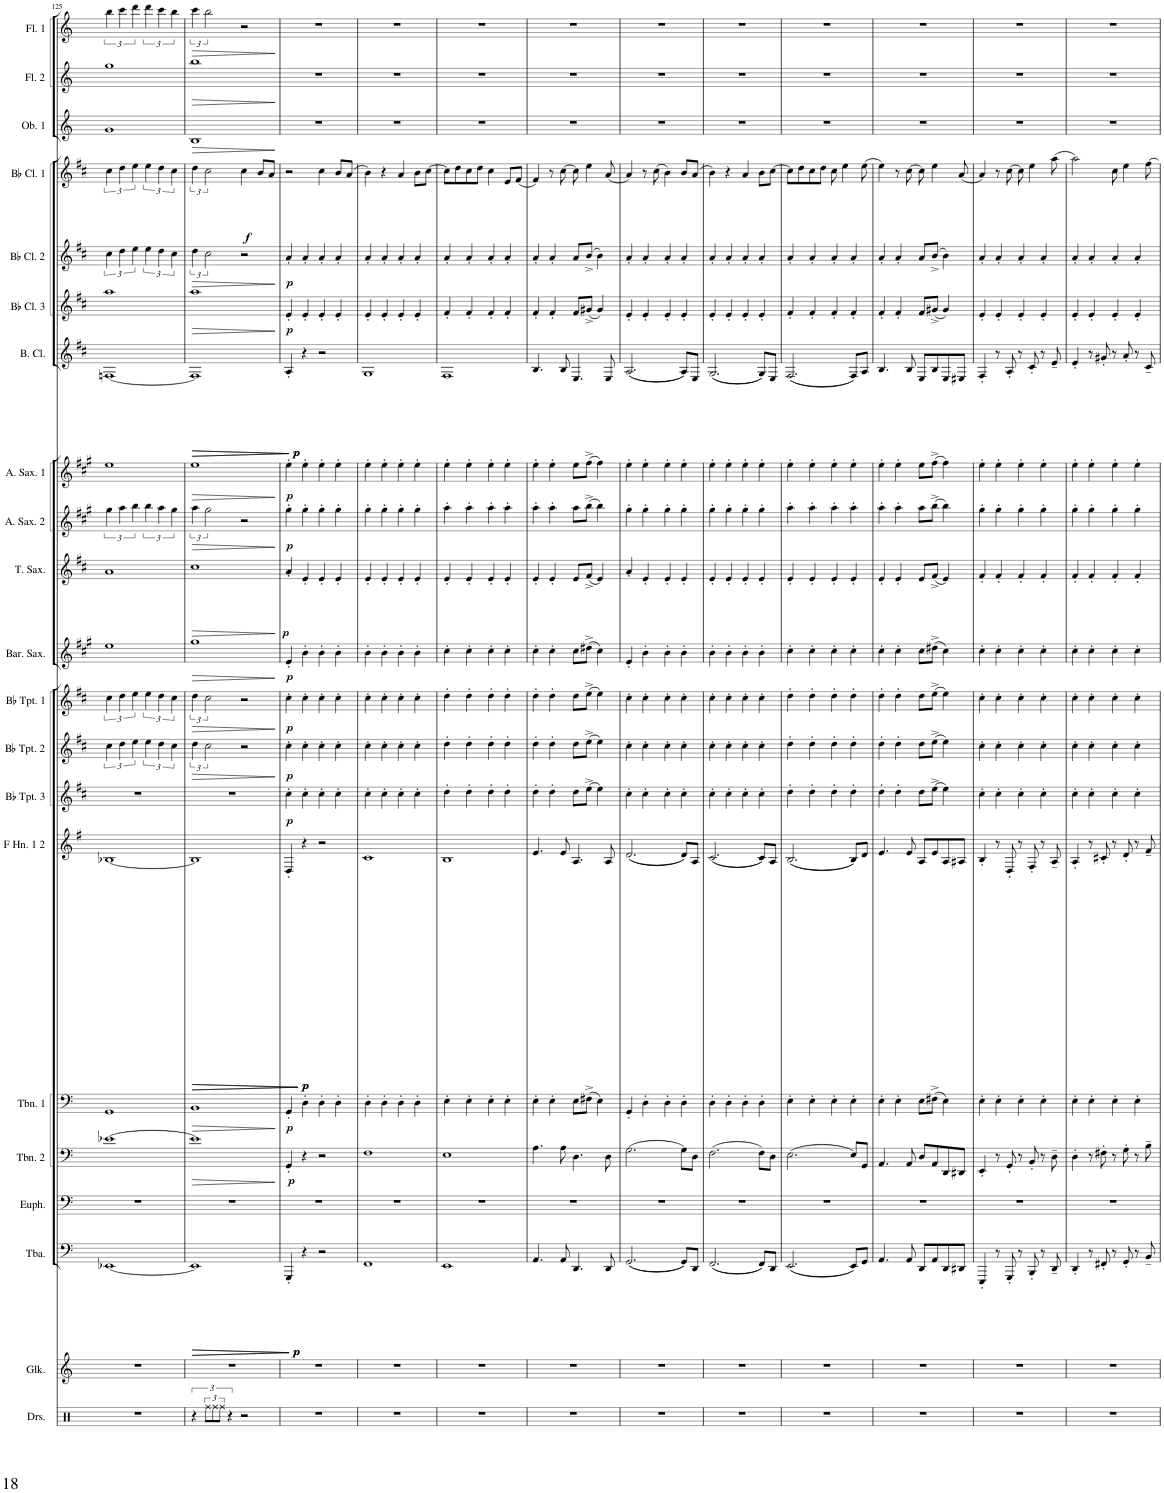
**kern	**kern	**kern	**dynam	**kern	**kern	**dynam	**kern	**dynam	**kern	**dynam	**kern	**dynam	**kern	**dynam	**kern	**dynam	**kern	**dynam	**kern	**dynam	**kern	**dynam	**kern	**dynam	**kern	**dynam	**kern	**dynam	**kern	**dynam	**kern	**dynam	**kern	**dynam	**kern	**dynam	**kern	**dynam
*part21	*part20	*part19	*part19	*part18	*part17	*part17	*part16	*part16	*part15	*part15	*part14	*part14	*part13	*part13	*part12	*part12	*part11	*part11	*part10	*part10	*part9	*part9	*part8	*part8	*part7	*part7	*part6	*part6	*part5	*part5	*part4	*part4	*part3	*part3	*part2	*part2	*part1	*part1
*staff21	*staff20	*staff19	*staff19	*staff18	*staff17	*staff17	*staff16	*staff16	*staff15	*staff15	*staff14	*staff14	*staff13	*staff13	*staff12	*staff12	*staff11	*staff11	*staff10	*staff10	*staff9	*staff9	*staff8	*staff8	*staff7	*staff7	*staff6	*staff6	*staff5	*staff5	*staff4	*staff4	*staff3	*staff3	*staff2	*staff2	*staff1	*staff1
*I"Drumset	*I"Glockenspiel	*I"Tuba	*	*I"Euphonium	*I"Trombone 2	*	*I"Trombone 1	*	*I"F Horn 1 &amp; 2	*	*I"Bb Trumpet 3	*	*I"Bb Trumpet 2	*	*I"Bb Trumpet 1	*	*I"Baritone Saxophone	*	*I"Tenor Saxophone	*	*I"Alto Saxophone 2	*	*I"Alto Saxophone 1	*	*I"Bass Clarinet	*	*I"Bb Clarinet 3	*	*I"Bb Clarinet 2	*	*I"Bb Clarinet 1	*	*I"Oboe 1	*	*I"Flute 2	*	*I"Flute 1	*
*I'Drs.	*I'Glk.	*I'Tba.	*	*I'Euph.	*I'Tbn. 2	*	*I'Tbn. 1	*	*I'F Hn. 1 2	*	*I'Bb Tpt. 3	*	*I'Bb Tpt. 2	*	*I'Bb Tpt. 1	*	*I'Bar. Sax.	*	*I'T. Sax.	*	*I'A. Sax. 2	*	*I'A. Sax. 1	*	*I'B. Cl.	*	*I'Bb Cl. 3	*	*I'Bb Cl. 2	*	*I'Bb Cl. 1	*	*I'Ob. 1	*	*I'Fl. 2	*	*I'Fl. 1	*
!!LO:PB:g=z
*clefX	*clefG2	*clefF4	*	*clefF4	*clefF4	*	*clefF4	*	*clefG2	*	*clefG2	*	*clefG2	*	*clefG2	*	*clefG2	*	*clefG2	*	*clefG2	*	*clefG2	*	*clefG2	*	*clefG2	*	*clefG2	*	*clefG2	*	*clefG2	*	*clefG2	*	*clefG2	*
*	*Trd-14c-24	*	*	*	*	*	*	*	*Trd4c7	*	*Trd1c2	*	*Trd1c2	*	*Trd1c2	*	*Trd12c21	*	*Trd8c14	*	*Trd5c9	*	*Trd5c9	*	*Trd8c14	*	*Trd1c2	*	*Trd1c2	*	*Trd1c2	*	*	*	*	*	*	*
*k[]	*k[]	*k[]	*	*k[]	*k[]	*	*k[]	*	*k[f#]	*	*k[f#c#]	*	*k[f#c#]	*	*k[f#c#]	*	*k[f#c#g#]	*	*k[f#c#]	*	*k[f#c#g#]	*	*k[f#c#g#]	*	*k[f#c#]	*	*k[f#c#]	*	*k[f#c#]	*	*k[f#c#]	*	*k[]	*	*k[]	*	*k[]	*
*M4/4	*M4/4	*M4/4	*	*M4/4	*M4/4	*	*M4/4	*	*M4/4	*	*M4/4	*	*M4/4	*	*M4/4	*	*M4/4	*	*M4/4	*	*M4/4	*	*M4/4	*	*M4/4	*	*M4/4	*	*M4/4	*	*M4/4	*	*M4/4	*	*M4/4	*	*M4/4	*
=125	=125	=125	=125	=125	=125	=125	=125	=125	=125	=125	=125	=125	=125	=125	=125	=125	=125	=125	=125	=125	=125	=125	=125	=125	=125	=125	=125	=125	=125	=125	=125	=125	=125	=125	=125	=125	=125	=125
1r	1r	[1EE-X	.	1r	[1e-X	.	1GG	.	[1B-X	.	1r	.	6cc#\	.	6cc#\	.	1ee	.	1a	.	6gg#\	.	1ee	.	[1Fn	.	1aa	.	6cc#\	.	6cc#\	.	1g	.	1gg	.	6bb\	.
.	.	.	.	.	.	.	.	.	.	.	.	.	6dd\	.	6dd\	.	.	.	.	.	6aa\	.	.	.	.	.	.	.	6dd\	.	6dd\	.	.	.	.	.	6ccc\	.
.	.	.	.	.	.	.	.	.	.	.	.	.	6ee\	.	6ee\	.	.	.	.	.	6bb\	.	.	.	.	.	.	.	6ee\	.	6ee\	.	.	.	.	.	6ddd\	.
.	.	.	.	.	.	.	.	.	.	.	.	.	6ee\	.	6ee\	.	.	.	.	.	6bb\	.	.	.	.	.	.	.	6ee\	.	6ee\	.	.	.	.	.	6ddd\	.
.	.	.	.	.	.	.	.	.	.	.	.	.	6dd\	.	6dd\	.	.	.	.	.	6aa\	.	.	.	.	.	.	.	6dd\	.	6dd\	.	.	.	.	.	6ccc\	.
.	.	.	.	.	.	.	.	.	.	.	.	.	6cc#\	.	6cc#\	.	.	.	.	.	6gg#\	.	.	.	.	.	.	.	6cc#\	.	6cc#\	.	.	.	.	.	6bb\	.
=126	=126	=126	=126	=126	=126	=126	=126	=126	=126	=126	=126	=126	=126	=126	=126	=126	=126	=126	=126	=126	=126	=126	=126	=126	=126	=126	=126	=126	=126	=126	=126	=126	=126	=126	=126	=126	=126	=126
!	!	!	!LO:HP:b	!	!	!	!	!	!	!	!	!	!	!	!	!	!	!	!	!	!	!	!	!	!	!	!	!	!	!	!	!	!	!	!	!	!	!
!	!	!	!LO:HP:n=1:b	!	!	!LO:HP:b	!	!LO:HP:b	!	!LO:HP:b	!	!	!	!	!	!	!	!	!	!	!	!	!	!	!	!	!	!	!	!	!	!	!	!	!	!	!	!
!	!	!	!	!	!	!	!	!	!	!LO:HP:n=1:b	!	!	!	!LO:HP:b	!	!LO:HP:b	!	!LO:HP:b	!	!LO:HP:b	!	!LO:HP:b	!	!LO:HP:b	!	!LO:HP:b	!	!	!	!	!	!	!	!	!	!	!	!
!	!	!	!	!	!	!	!	!	!	!	!	!	!	!	!	!	!	!	!	!	!	!	!	!	!	!LO:HP:n=1:b	!	!LO:HP:b	!	!LO:HP:b	!	!	!	!LO:HP:b	!	!LO:HP:b	!	!LO:HP:b
6r	1r	1EE-]	> >	1r	1e-]	>	1BB	>	1B-]	> >	1r	.	6dd\	>	6dd\	>	1gg#	>	1cc#	>	6aa\	>	1ee	>	1F]	> >	1aa	>	6dd\	>	6dd\	.	1B	>	1bb	>	6ccc\	>
18Rff\L	.	.	.	.	.	.	.	.	.	.	.	.	3cc#\	.	3cc#\	.	.	.	.	.	3gg#\	.	.	.	.	.	.	.	3cc#\	.	3cc#\	.	.	.	.	.	3bb\	.
18Rff\	.	.	.	.	.	.	.	.	.	.	.	.	.	.	.	.	.	.	.	.	.	.	.	.	.	.	.	.	.	.	.	.	.	.	.	.	.	.
18Rff\J	.	.	.	.	.	.	.	.	.	.	.	.	.	.	.	.	.	.	.	.	.	.	.	.	.	.	.	.	.	.	.	.	.	.	.	.	.	.
6r	.	.	.	.	.	.	.	.	.	.	.	.	.	.	.	.	.	.	.	.	.	.	.	.	.	.	.	.	.	.	.	.	.	.	.	.	.	.
!	!	!	!	!	!	!	!	!	!	!	!	!	!	!	!	!	!	!	!	!	!	!	!	!	!	!	!	!	!	!	!	!LO:DY:b	!	!	!	!	!	!
2r	.	.	.	.	.	.	.	.	.	.	.	.	2r	.	2r	.	.	.	.	.	2r	.	.	.	.	.	.	.	2r	.	4cc#\	f	.	.	.	.	2r	.
.	.	.	.	.	.	.	.	.	.	.	.	.	.	.	.	.	.	.	.	.	.	.	.	.	.	.	.	.	.	.	8b/L	.	.	.	.	.	.	.
.	.	.	.	.	.	.	.	.	.	.	.	.	.	.	.	.	.	.	.	.	.	.	.	.	.	.	.	.	.	.	8a/J	.	.	.	.	.	.	.
.	.	.	]	.	.	]	.	]	.	]	.	.	.	]	.	]	.	]	.	]	.	]	.	]	.	]	.	]	.	]	.	.	.	]	.	]	.	]
=127	=127	=127	=127	=127	=127	=127	=127	=127	=127	=127	=127	=127	=127	=127	=127	=127	=127	=127	=127	=127	=127	=127	=127	=127	=127	=127	=127	=127	=127	=127	=127	=127	=127	=127	=127	=127	=127	=127
!	!	!	!LO:DY:b	!	!	!	!	!	!	!	!	!	!	!	!	!	!	!	!	!	!	!	!	!	!	!	!	!	!	!	!	!	!	!	!	!	!	!
!	!	!	!LO:DY:n=1:b	!	!	!LO:DY:b	!	!LO:DY:b	!	!LO:DY:b	!	!	!	!	!	!	!	!	!	!	!	!	!	!	!	!	!	!	!	!	!	!	!	!	!	!	!	!
!	!	!	!	!	!	!	!	!	!	!LO:DY:n=1:b	!	!LO:DY:b	!	!LO:DY:b	!	!LO:DY:b	!	!LO:DY:b	!	!LO:DY:b	!	!LO:DY:b	!	!LO:DY:b	!	!LO:DY:b	!	!	!	!	!	!	!	!	!	!	!	!
!	!	!	!	!	!	!	!	!	!	!	!	!	!	!	!	!	!	!	!	!	!	!	!	!	!	!LO:DY:n=1:b	!	!LO:DY:b	!	!LO:DY:b	!	!	!	!	!	!	!	!
1r	1r	4GGG'/	p p	1r	4GG'/	p	4GG'/	p	4D'/	p p	4cc#'\	p	4cc#'\	p	4cc#'\	p	4e'/	p	4a'/	p	4gg#'\	p	4ee'\	p	4A'/	p p	4e'/	p	4a'/	p	2r	.	1r	.	1r	.	1r	.
.	.	4r	]	.	4r	.	4D'\	.	4r	]	4cc#'\	.	4cc#'\	.	4cc#'\	.	4b'\	.	4e'/	.	4gg#'\	.	4ee'\	.	4r	]	4e'/	.	4a'/	.	.	.	.	.	.	.	.	.
.	.	2r	.	.	2r	.	4D'\	.	2r	.	4cc#'\	.	4cc#'\	.	4cc#'\	.	4b'\	.	4e'/	.	4gg#'\	.	4ee'\	.	2r	.	4e'/	.	4a'/	.	4cc#\	.	.	.	.	.	.	.
.	.	.	.	.	.	.	4D'\	.	.	.	4cc#'\	.	4cc#'\	.	4cc#'\	.	4b'\	.	4e'/	.	4gg#'\	.	4ee'\	.	.	.	4e'/	.	4a'/	.	8b/L	.	.	.	.	.	.	.
.	.	.	.	.	.	.	.	.	.	.	.	.	.	.	.	.	.	.	.	.	.	.	.	.	.	.	.	.	.	.	(8a/J	.	.	.	.	.	.	.
=128	=128	=128	=128	=128	=128	=128	=128	=128	=128	=128	=128	=128	=128	=128	=128	=128	=128	=128	=128	=128	=128	=128	=128	=128	=128	=128	=128	=128	=128	=128	=128	=128	=128	=128	=128	=128	=128	=128
1r	1r	1FF	.	1r	1F	.	4D'\	.	1c	.	4cc#'\	.	4cc#'\	.	4cc#'\	.	4b'\	.	4e'/	.	4gg#'\	.	4ee'\	.	1G	.	4e'/	.	4a'/	.	4b\)	.	1r	.	1r	.	1r	.
.	.	.	.	.	.	.	4D'\	.	.	.	4cc#'\	.	4cc#'\	.	4cc#'\	.	4b'\	.	4e'/	.	4gg#'\	.	4ee'\	.	.	.	4e'/	.	4a'/	.	4r	.	.	.	.	.	.	.
.	.	.	.	.	.	.	4D'\	.	.	.	4cc#'\	.	4cc#'\	.	4cc#'\	.	4b'\	.	4e'/	.	4gg#'\	.	4ee'\	.	.	.	4e'/	.	4a'/	.	4a/	.	.	.	.	.	.	.
.	.	.	.	.	.	.	4D'\	.	.	.	4cc#'\	.	4cc#'\	.	4cc#'\	.	4b'\	.	4e'/	.	4gg#'\	.	4ee'\	.	.	.	4e'/	.	4a'/	.	8b\L	.	.	.	.	.	.	.
.	.	.	.	.	.	.	.	.	.	.	.	.	.	.	.	.	.	.	.	.	.	.	.	.	.	.	.	.	.	.	[8cc#\J	.	.	.	.	.	.	.
=129	=129	=129	=129	=129	=129	=129	=129	=129	=129	=129	=129	=129	=129	=129	=129	=129	=129	=129	=129	=129	=129	=129	=129	=129	=129	=129	=129	=129	=129	=129	=129	=129	=129	=129	=129	=129	=129	=129
1r	1r	1EE	.	1r	1E	.	4E'\	.	1B	.	4dd'\	.	4dd'\	.	4dd'\	.	4cc#'\	.	4e'/	.	4aa'\	.	4ee'\	.	1F#	.	4f#'/	.	4a'/	.	8cc#\L]	.	1r	.	1r	.	1r	.
.	.	.	.	.	.	.	.	.	.	.	.	.	.	.	.	.	.	.	.	.	.	.	.	.	.	.	.	.	.	.	8dd\	.	.	.	.	.	.	.
.	.	.	.	.	.	.	4E'\	.	.	.	4dd'\	.	4dd'\	.	4dd'\	.	4cc#'\	.	4e'/	.	4aa'\	.	4ee'\	.	.	.	4f#'/	.	4a'/	.	8cc#\	.	.	.	.	.	.	.
.	.	.	.	.	.	.	.	.	.	.	.	.	.	.	.	.	.	.	.	.	.	.	.	.	.	.	.	.	.	.	8dd\J	.	.	.	.	.	.	.
.	.	.	.	.	.	.	4E'\	.	.	.	4dd'\	.	4dd'\	.	4dd'\	.	4cc#'\	.	4e'/	.	4aa'\	.	4ee'\	.	.	.	4f#'/	.	4a'/	.	4cc#\	.	.	.	.	.	.	.
.	.	.	.	.	.	.	4E'\	.	.	.	4dd'\	.	4dd'\	.	4dd'\	.	4cc#'\	.	4e'/	.	4aa'\	.	4ee'\	.	.	.	4f#'/	.	4a'/	.	8e/L	.	.	.	.	.	.	.
.	.	.	.	.	.	.	.	.	.	.	.	.	.	.	.	.	.	.	.	.	.	.	.	.	.	.	.	.	.	.	(8f#/J	.	.	.	.	.	.	.
=130	=130	=130	=130	=130	=130	=130	=130	=130	=130	=130	=130	=130	=130	=130	=130	=130	=130	=130	=130	=130	=130	=130	=130	=130	=130	=130	=130	=130	=130	=130	=130	=130	=130	=130	=130	=130	=130	=130
1r	1r	4.AA/	.	1r	4.A\	.	4E'\	.	4.e/	.	4dd'\	.	4dd'\	.	4dd'\	.	4cc#'\	.	4e'/	.	4aa'\	.	4ee'\	.	4.B/	.	4f#'/	.	4a'/	.	4f#/)	.	1r	.	1r	.	1r	.
.	.	.	.	.	.	.	4E'\	.	.	.	4dd'\	.	4dd'\	.	4dd'\	.	4cc#'\	.	4e'/	.	4aa'\	.	4ee'\	.	.	.	4f#'/	.	4a'/	.	8r	.	.	.	.	.	.	.
.	.	8AA/	.	.	8A\	.	.	.	8e/	.	.	.	.	.	.	.	.	.	.	.	.	.	.	.	8B/	.	.	.	.	.	[8cc#\	.	.	.	.	.	.	.
.	.	4.DD/	.	.	4.D\	.	8E\L	.	4.A/	.	8dd\L	.	8dd\L	.	8dd\L	.	8cc#\L	.	8e/L	.	8aa\L	.	8ee\L	.	4.E/	.	8f#/L	.	8a/L	.	8cc#\]	.	.	.	.	.	.	.
.	.	.	.	.	.	.	(8F#X^\J	.	.	.	(8ee^\J	.	(8ee^\J	.	(8ee^\J	.	(8dd#X^\J	.	(8f#^/J	.	(8bb^\J	.	(8ff#^\J	.	.	.	(8g#X^/J	.	(8b^/J	.	4ee\	.	.	.	.	.	.	.
.	.	.	.	.	.	.	4E\)	.	.	.	4ee\)	.	4ee\)	.	4ee\)	.	4cc#\)	.	4e/)	.	4bb\)	.	4ff#\)	.	.	.	4g#/)	.	4b\)	.	.	.	.	.	.	.	.	.
.	.	8DD/	.	.	8D\	.	.	.	8A/	.	.	.	.	.	.	.	.	.	.	.	.	.	.	.	8E/	.	.	.	.	.	(8a/	.	.	.	.	.	.	.
=131	=131	=131	=131	=131	=131	=131	=131	=131	=131	=131	=131	=131	=131	=131	=131	=131	=131	=131	=131	=131	=131	=131	=131	=131	=131	=131	=131	=131	=131	=131	=131	=131	=131	=131	=131	=131	=131	=131
1r	1r	((2.GG/	.	1r	(2.G\	.	4GG'/	.	((2.d/	.	4cc#'\	.	4cc#'\	.	4cc#'\	.	4e'/	.	4a'/	.	4gg#'\	.	4ee'\	.	((2.A/	.	4e'/	.	4a'/	.	4a/)	.	1r	.	1r	.	1r	.
.	.	.	.	.	.	.	4D'\	.	.	.	4cc#'\	.	4cc#'\	.	4cc#'\	.	4b'\	.	4e'/	.	4gg#'\	.	4ee'\	.	.	.	4e'/	.	4a'/	.	8r	.	.	.	.	.	.	.
.	.	.	.	.	.	.	.	.	.	.	.	.	.	.	.	.	.	.	.	.	.	.	.	.	.	.	.	.	.	.	(8cc#\	.	.	.	.	.	.	.
.	.	.	.	.	.	.	4D'\	.	.	.	4cc#'\	.	4cc#'\	.	4cc#'\	.	4b'\	.	4e'/	.	4gg#'\	.	4ee'\	.	.	.	4e'/	.	4a'/	.	4b\)	.	.	.	.	.	.	.
.	.	8GG/L))	.	.	8G\L)	.	4D'\	.	8d/L))	.	4cc#'\	.	4cc#'\	.	4cc#'\	.	4b'\	.	4e'/	.	4gg#'\	.	4ee'\	.	8A/L))	.	4e'/	.	4a'/	.	8b/L	.	.	.	.	.	.	.
.	.	8DD/J	.	.	8D\J	.	.	.	8A/J	.	.	.	.	.	.	.	.	.	.	.	.	.	.	.	8E/J	.	.	.	.	.	(8a/J	.	.	.	.	.	.	.
=132	=132	=132	=132	=132	=132	=132	=132	=132	=132	=132	=132	=132	=132	=132	=132	=132	=132	=132	=132	=132	=132	=132	=132	=132	=132	=132	=132	=132	=132	=132	=132	=132	=132	=132	=132	=132	=132	=132
1r	1r	((2.FF/	.	1r	(2.F\	.	4D'\	.	((2.c/	.	4cc#'\	.	4cc#'\	.	4cc#'\	.	4b'\	.	4e'/	.	4gg#'\	.	4ee'\	.	((2.G/	.	4e'/	.	4a'/	.	4b\)	.	1r	.	1r	.	1r	.
.	.	.	.	.	.	.	4D'\	.	.	.	4cc#'\	.	4cc#'\	.	4cc#'\	.	4b'\	.	4e'/	.	4gg#'\	.	4ee'\	.	.	.	4e'/	.	4a'/	.	4r	.	.	.	.	.	.	.
.	.	.	.	.	.	.	4D'\	.	.	.	4cc#'\	.	4cc#'\	.	4cc#'\	.	4b'\	.	4e'/	.	4gg#'\	.	4ee'\	.	.	.	4e'/	.	4a'/	.	4a/	.	.	.	.	.	.	.
.	.	8FF/L))	.	.	8F\L)	.	4D'\	.	8c/L))	.	4cc#'\	.	4cc#'\	.	4cc#'\	.	4b'\	.	4e'/	.	4gg#'\	.	4ee'\	.	8G/L))	.	4e'/	.	4a'/	.	8b\L	.	.	.	.	.	.	.
.	.	8DD/J	.	.	8D\J	.	.	.	8A/J	.	.	.	.	.	.	.	.	.	.	.	.	.	.	.	8E/J	.	.	.	.	.	[8cc#\J	.	.	.	.	.	.	.
=133	=133	=133	=133	=133	=133	=133	=133	=133	=133	=133	=133	=133	=133	=133	=133	=133	=133	=133	=133	=133	=133	=133	=133	=133	=133	=133	=133	=133	=133	=133	=133	=133	=133	=133	=133	=133	=133	=133
1r	1r	((2.EE/	.	1r	(2.E\	.	4E'\	.	((2.B/	.	4dd'\	.	4dd'\	.	4dd'\	.	4cc#'\	.	4e'/	.	4aa'\	.	4ee'\	.	((2.F#/	.	4f#'/	.	4a'/	.	8cc#\L]	.	1r	.	1r	.	1r	.
.	.	.	.	.	.	.	.	.	.	.	.	.	.	.	.	.	.	.	.	.	.	.	.	.	.	.	.	.	.	.	8dd\	.	.	.	.	.	.	.
.	.	.	.	.	.	.	4E'\	.	.	.	4dd'\	.	4dd'\	.	4dd'\	.	4cc#'\	.	4e'/	.	4aa'\	.	4ee'\	.	.	.	4f#'/	.	4a'/	.	8cc#\	.	.	.	.	.	.	.
.	.	.	.	.	.	.	.	.	.	.	.	.	.	.	.	.	.	.	.	.	.	.	.	.	.	.	.	.	.	.	8dd\J	.	.	.	.	.	.	.
.	.	.	.	.	.	.	4E'\	.	.	.	4dd'\	.	4dd'\	.	4dd'\	.	4cc#'\	.	4e'/	.	4aa'\	.	4ee'\	.	.	.	4f#'/	.	4a'/	.	8cc#\	.	.	.	.	.	.	.
.	.	.	.	.	.	.	.	.	.	.	.	.	.	.	.	.	.	.	.	.	.	.	.	.	.	.	.	.	.	.	4ee\	.	.	.	.	.	.	.
.	.	8EE/L))	.	.	8E/L)	.	4E'\	.	8B/L))	.	4dd'\	.	4dd'\	.	4dd'\	.	4cc#'\	.	4e'/	.	4aa'\	.	4ee'\	.	8F#/L))	.	4f#'/	.	4a'/	.	.	.	.	.	.	.	.	.
.	.	8GG/J	.	.	8GG/J	.	.	.	8d/J	.	.	.	.	.	.	.	.	.	.	.	.	.	.	.	8A/J	.	.	.	.	.	(8ee\	.	.	.	.	.	.	.
=134	=134	=134	=134	=134	=134	=134	=134	=134	=134	=134	=134	=134	=134	=134	=134	=134	=134	=134	=134	=134	=134	=134	=134	=134	=134	=134	=134	=134	=134	=134	=134	=134	=134	=134	=134	=134	=134	=134
1r	1r	4.AA/	.	1r	4.AA/	.	4E'\	.	4.e/	.	4dd'\	.	4dd'\	.	4dd'\	.	4cc#'\	.	4e'/	.	4aa'\	.	4ee'\	.	4.B/	.	4f#'/	.	4a'/	.	4ee\)	.	1r	.	1r	.	1r	.
.	.	.	.	.	.	.	4E'\	.	.	.	4dd'\	.	4dd'\	.	4dd'\	.	4cc#'\	.	4e'/	.	4aa'\	.	4ee'\	.	.	.	4f#'/	.	4a'/	.	8r	.	.	.	.	.	.	.
.	.	8AA/	.	.	8AA/	.	.	.	8e/	.	.	.	.	.	.	.	.	.	.	.	.	.	.	.	8B/	.	.	.	.	.	[8cc#\	.	.	.	.	.	.	.
.	.	8DD/L	.	.	8D/L	.	8E\L	.	8A/L	.	8dd\L	.	8dd\L	.	8dd\L	.	8cc#\L	.	8e/L	.	8aa\L	.	8ee\L	.	8E/L	.	8f#/L	.	8a/L	.	8cc#\]	.	.	.	.	.	.	.
.	.	8AA/	.	.	8AA/	.	(8F#X^\J	.	8e/	.	(8ee^\J	.	(8ee^\J	.	(8ee^\J	.	(8dd#X^\J	.	(8f#^/J	.	(8bb^\J	.	(8ff#^\J	.	8B/	.	(8g#X^/J	.	(8b^/J	.	4ee\	.	.	.	.	.	.	.
.	.	8DD/	.	.	8DD/	.	4E\)	.	8A/	.	4ee\)	.	4ee\)	.	4ee\)	.	4cc#\)	.	4e/)	.	4bb\)	.	4ff#\)	.	8E/	.	4g#/)	.	4b\)	.	.	.	.	.	.	.	.	.
.	.	8DD#X/J	.	.	8DD#X/J	.	.	.	8A#X/J	.	.	.	.	.	.	.	.	.	.	.	.	.	.	.	8E#X/J	.	.	.	.	.	(8a/	.	.	.	.	.	.	.
=135	=135	=135	=135	=135	=135	=135	=135	=135	=135	=135	=135	=135	=135	=135	=135	=135	=135	=135	=135	=135	=135	=135	=135	=135	=135	=135	=135	=135	=135	=135	=135	=135	=135	=135	=135	=135	=135	=135
1r	1r	4EEE'/	.	1r	4EE'/	.	4E'\	.	4B'/	.	4cc#'\	.	4cc#'\	.	4cc#'\	.	4cc#'\	.	4f#'/	.	4gg#'\	.	4ee'\	.	4F#'/	.	4e'/	.	4a'/	.	4a/)	.	1r	.	1r	.	1r	.
.	.	8r	.	.	8r	.	4E'\	.	8r	.	4cc#'\	.	4cc#'\	.	4cc#'\	.	4cc#'\	.	4f#'/	.	4gg#'\	.	4ee'\	.	8r	.	4e'/	.	4a'/	.	8r	.	.	.	.	.	.	.
.	.	8GGG'/	.	.	8GG'/	.	.	.	8D'/	.	.	.	.	.	.	.	.	.	.	.	.	.	.	.	8A'/	.	.	.	.	.	[8cc#\	.	.	.	.	.	.	.
.	.	8r	.	.	8r	.	4E'\	.	8r	.	4cc#'\	.	4cc#'\	.	4cc#'\	.	4cc#'\	.	4f#'/	.	4gg#'\	.	4ee'\	.	8r	.	4e'/	.	4a'/	.	8cc#\]	.	.	.	.	.	.	.
.	.	8BBB'/	.	.	8BB'/	.	.	.	8F#'/	.	.	.	.	.	.	.	.	.	.	.	.	.	.	.	8c#'/	.	.	.	.	.	4ee\	.	.	.	.	.	.	.
.	.	8r	.	.	8r	.	4E'\	.	8r	.	4cc#'\	.	4cc#'\	.	4cc#'\	.	4cc#'\	.	4f#'/	.	4gg#'\	.	4ee'\	.	8r	.	4e'/	.	4a'/	.	.	.	.	.	.	.	.	.
.	.	8DD~/	.	.	8D~\	.	.	.	8A~/	.	.	.	.	.	.	.	.	.	.	.	.	.	.	.	8e~/	.	.	.	.	.	(8aa\	.	.	.	.	.	.	.
=136	=136	=136	=136	=136	=136	=136	=136	=136	=136	=136	=136	=136	=136	=136	=136	=136	=136	=136	=136	=136	=136	=136	=136	=136	=136	=136	=136	=136	=136	=136	=136	=136	=136	=136	=136	=136	=136	=136
1r	1r	4DD'/	.	1r	4D'\	.	4E'\	.	4A'/	.	4cc#'\	.	4cc#'\	.	4cc#'\	.	4cc#'\	.	4f#'/	.	4gg#'\	.	4ee'\	.	4e'/	.	4e'/	.	4a'/	.	2aa\)	.	1r	.	1r	.	1r	.
.	.	8r	.	.	8r	.	4E'\	.	8r	.	4cc#'\	.	4cc#'\	.	4cc#'\	.	4cc#'\	.	4f#'/	.	4gg#'\	.	4ee'\	.	8r	.	4e'/	.	4a'/	.	.	.	.	.	.	.	.	.
.	.	8FF#X'/	.	.	8F#X'\	.	.	.	8c#X'/	.	.	.	.	.	.	.	.	.	.	.	.	.	.	.	8g#X'/	.	.	.	.	.	.	.	.	.	.	.	.	.
.	.	8r	.	.	8r	.	4E'\	.	8r	.	4cc#'\	.	4cc#'\	.	4cc#'\	.	4cc#'\	.	4f#'/	.	4gg#'\	.	4ee'\	.	8r	.	4e'/	.	4a'/	.	8cc#\	.	.	.	.	.	.	.
.	.	8GG'/	.	.	8G'\	.	.	.	8d'/	.	.	.	.	.	.	.	.	.	.	.	.	.	.	.	8a'/	.	.	.	.	.	4ee\	.	.	.	.	.	.	.
.	.	8r	.	.	8r	.	4E'\	.	8r	.	4cc#'\	.	4cc#'\	.	4cc#'\	.	4cc#'\	.	4f#'/	.	4gg#'\	.	4ee'\	.	8r	.	4e'/	.	4a'/	.	.	.	.	.	.	.	.	.
.	.	8BB~/	.	.	8B~\	.	.	.	8f#~/	.	.	.	.	.	.	.	.	.	.	.	.	.	.	.	8c#~/	.	.	.	.	.	[8ff#\	.	.	.	.	.	.	.
=	=	=	=	=	=	=	=	=	=	=	=	=	=	=	=	=	=	=	=	=	=	=	=	=	=	=	=	=	=	=	=	=	=	=	=	=	=	=
*-	*-	*-	*-	*-	*-	*-	*-	*-	*-	*-	*-	*-	*-	*-	*-	*-	*-	*-	*-	*-	*-	*-	*-	*-	*-	*-	*-	*-	*-	*-	*-	*-	*-	*-	*-	*-	*-	*-
